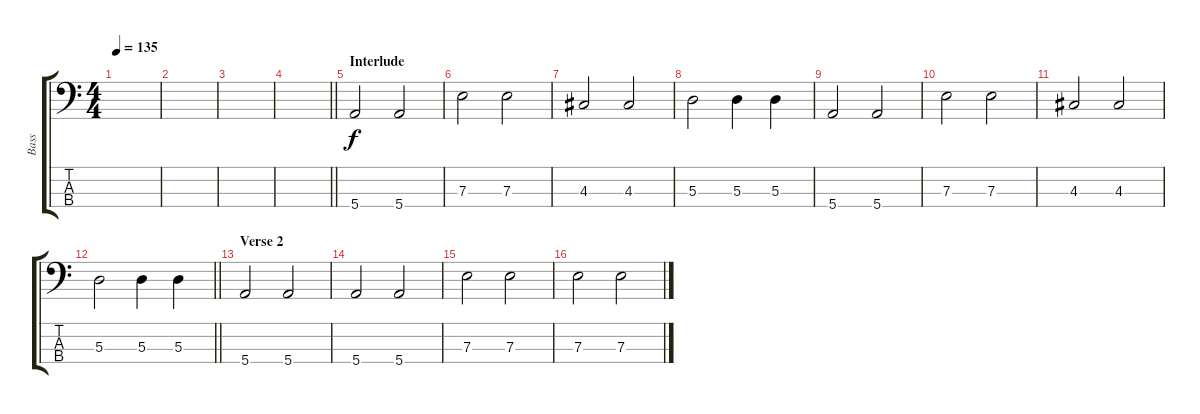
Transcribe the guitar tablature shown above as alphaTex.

\track ("Bass" "Bass") {instrument electricbassfinger}
\staff {score tabs}
\tuning (G2 D2 A1 E1) {hide}
\ts (4 4)
\tempo 135
\clef f4
\ks c
|
|
|
\barLineRight lightlight
|
\section ("" "Interlude")
5.4.2 5.4.2 |
7.3.2 7.3.2 |
4.3.2 4.3.2 |
5.3.2 5.3.4 5.3.4 |
5.4.2 5.4.2 |
7.3.2 7.3.2 |
4.3.2 4.3.2 |
\barLineRight lightlight
5.3.2 5.3.4 5.3.4 |
\section ("" "Verse 2")
5.4.2 5.4.2 |
5.4.2 5.4.2 |
7.3.2 7.3.2 |
7.3.2 7.3.2
